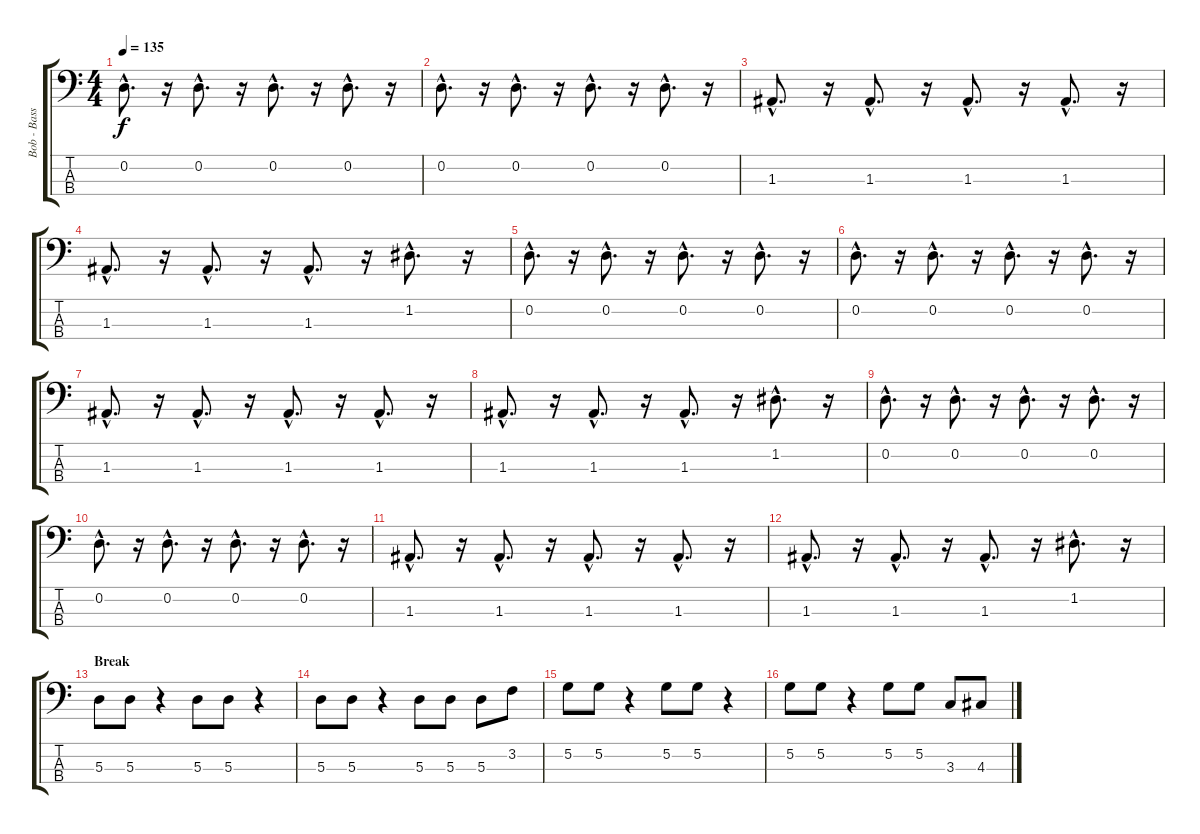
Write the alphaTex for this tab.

\track ("Bob - Bass" "Bob - Bass") {instrument electricbassfinger}
\staff {score tabs}
\tuning (G2 D2 A1 E1) {hide}
\ts (4 4)
\tempo 135
\clef f4
\ks c
0.2{hac}.8{d dy f} r.16 0.2{hac}.8{d} r.16 0.2{hac}.8{d} r.16 0.2{hac}.8{d} r.16 |
0.2{hac}.8{d} r.16 0.2{hac}.8{d} r.16 0.2{hac}.8{d} r.16 0.2{hac}.8{d} r.16 |
1.3{hac}.8{d} r.16 1.3{hac}.8{d} r.16 1.3{hac}.8{d} r.16 1.3{hac}.8{d} r.16 |
1.3{hac}.8{d} r.16 1.3{hac}.8{d} r.16 1.3{hac}.8{d} r.16 1.2{hac}.8{d} r.16 |
0.2{hac}.8{d} r.16 0.2{hac}.8{d} r.16 0.2{hac}.8{d} r.16 0.2{hac}.8{d} r.16 |
0.2{hac}.8{d} r.16 0.2{hac}.8{d} r.16 0.2{hac}.8{d} r.16 0.2{hac}.8{d} r.16 |
1.3{hac}.8{d} r.16 1.3{hac}.8{d} r.16 1.3{hac}.8{d} r.16 1.3{hac}.8{d} r.16 |
1.3{hac}.8{d} r.16 1.3{hac}.8{d} r.16 1.3{hac}.8{d} r.16 1.2{hac}.8{d} r.16 |
0.2{hac}.8{d} r.16 0.2{hac}.8{d} r.16 0.2{hac}.8{d} r.16 0.2{hac}.8{d} r.16 |
0.2{hac}.8{d} r.16 0.2{hac}.8{d} r.16 0.2{hac}.8{d} r.16 0.2{hac}.8{d} r.16 |
1.3{hac}.8{d} r.16 1.3{hac}.8{d} r.16 1.3{hac}.8{d} r.16 1.3{hac}.8{d} r.16 |
1.3{hac}.8{d} r.16 1.3{hac}.8{d} r.16 1.3{hac}.8{d} r.16 1.2{hac}.8{d} r.16 |
\section ("" "Break")
5.3.8 5.3.8 r.4 5.3.8 5.3.8 r.4 |
5.3.8 5.3.8 r.4 5.3.8 5.3.8 5.3.8 3.2.8 |
5.2.8 5.2.8 r.4 5.2.8 5.2.8 r.4 |
5.2.8 5.2.8 r.4 5.2.8 5.2.8 3.3.8 4.3.8
